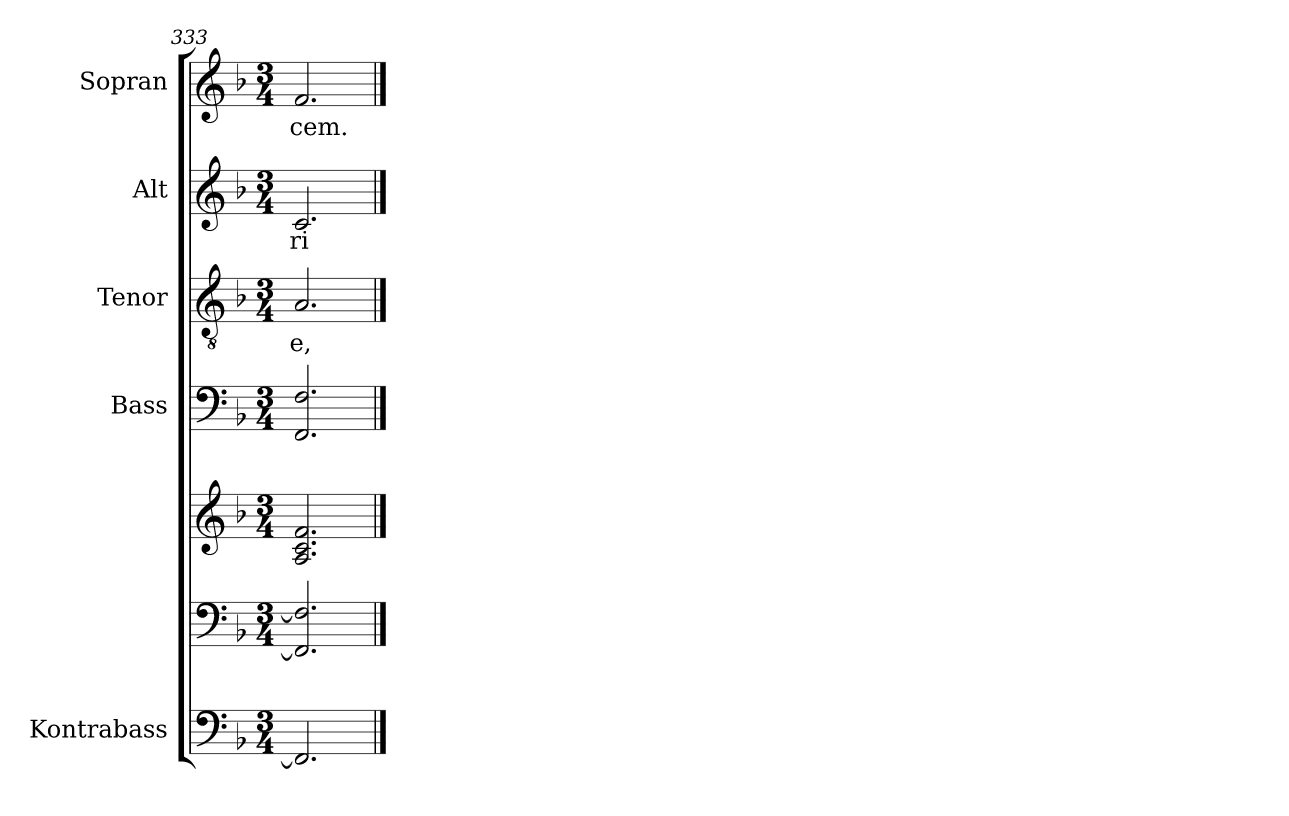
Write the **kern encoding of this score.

**kern	**kern	**kern	**kern	**kern	**text	**kern	**text	**kern	**text
*part6	*part5	*part5	*part4	*part3	*part3	*part2	*part2	*part1	*part1
*staff7	*staff6	*staff5	*staff4	*staff3	*staff3	*staff2	*staff2	*staff1	*staff1
*I"Kontrabass	*	*	*I"Bass	*I"Tenor	*	*I"Alt	*	*I"Sopran	*
*I'Kb.	*	*	*I'B.	*I'T.	*	*I'A.	*	*I'S.	*
*clefF4	*clefF4	*clefG2	*clefF4	*clefGv2	*	*clefG2	*	*clefG2	*
*ITrd7c12	*	*	*	*	*	*	*	*	*
*k[b-]	*k[b-]	*k[b-]	*k[b-]	*k[b-]	*	*k[b-]	*	*k[b-]	*
*F:	*F:	*F:	*F:	*F:	*	*F:	*	*F:	*
*M3/4	*M3/4	*M3/4	*M3/4	*M3/4	*	*M3/4	*	*M3/4	*
=333	=333	=333	=333	=333	=333	=333	=333	=333	=333
!	!	!	!	!	!LO:LY:b	!	!LO:LY:b	!	!LO:LY:b
2.FFF/]	2.FF/] 2.F/]	2.A/ 2.c/ 2.f/	2.FF/ 2.F/	2.A/	-e,	2.c/	-ri-	2.f/	-cem.
==	==	==	==	==	==	==	==	==	==
*-	*-	*-	*-	*-	*-	*-	*-	*-	*-
